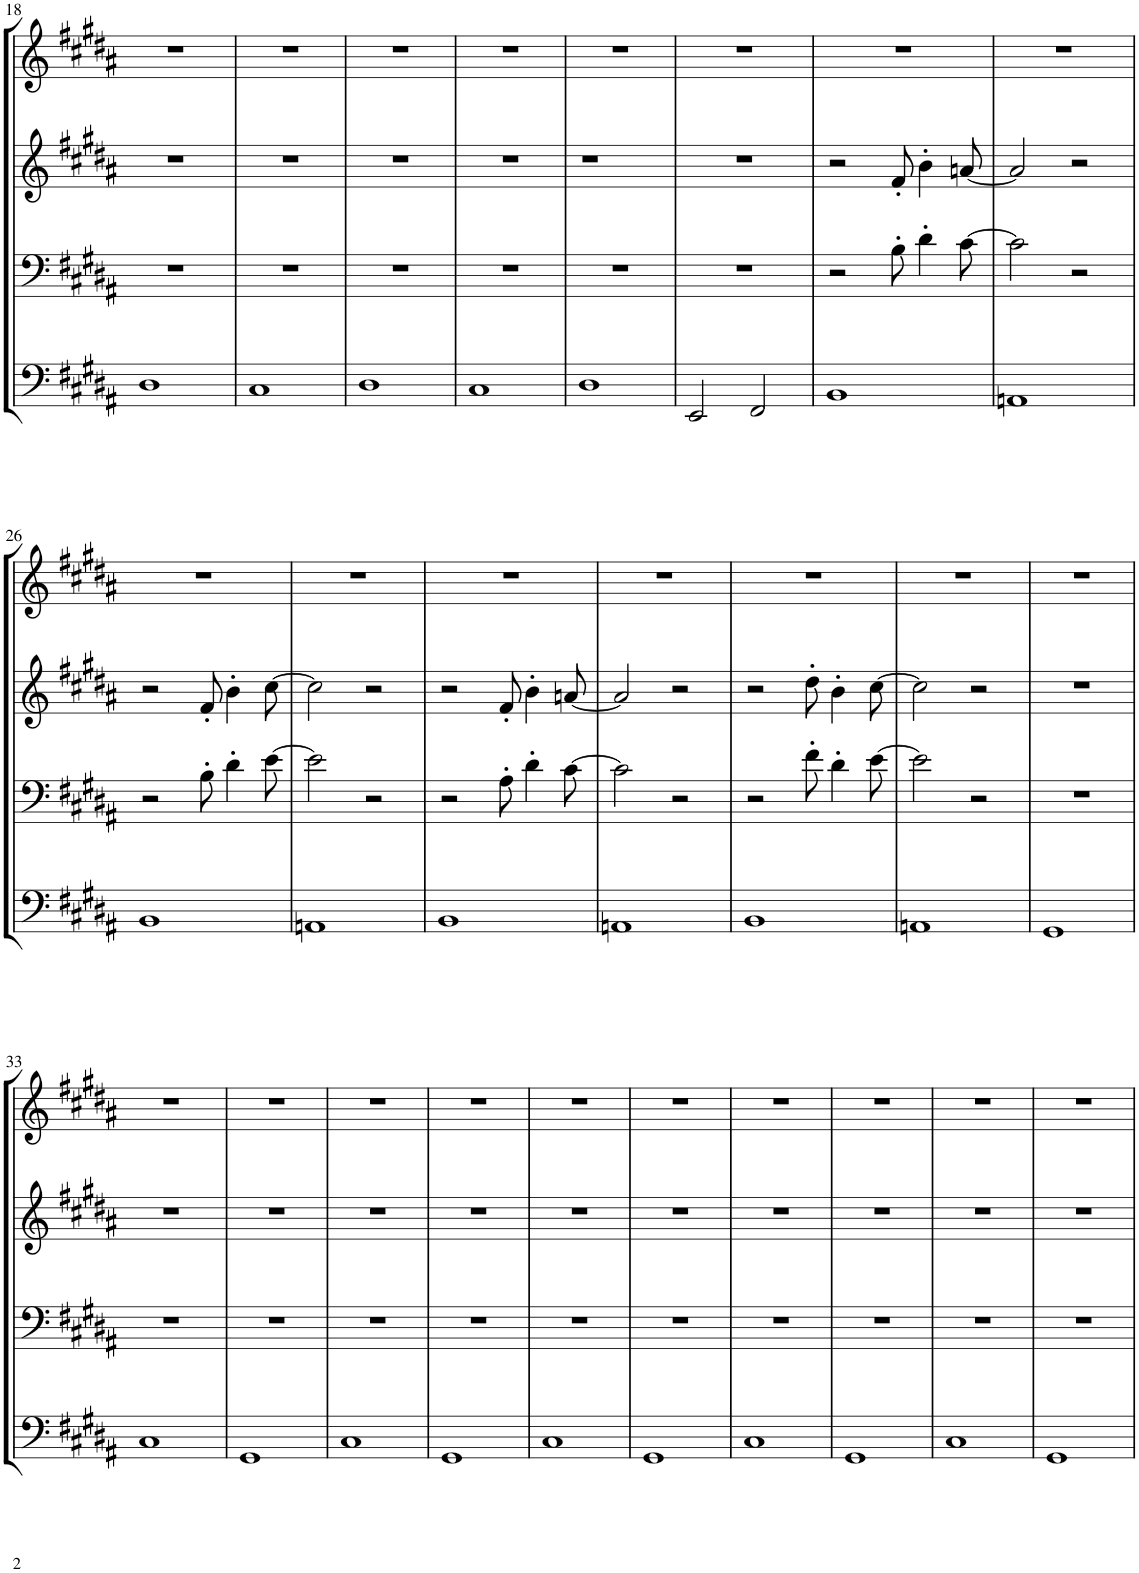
**kern	**kern	**kern	**kern
*part4	*part3	*part2	*part1
*staff4	*staff3	*staff2	*staff1
*I"Tuba	*I"Trombone	*I"Bb Trumpet 2	*I"Bb Trumpet 1
*I'Tba	*I'Trb	*I'Tpt	*I'Tpt
!!LO:PB:g=z
*clefF4	*clefF4	*clefG2	*clefG2
*	*	*ITrd1c2	*ITrd1c2
*k[f#c#g#d#a#]	*k[f#c#g#d#a#]	*k[f#c#g#d#a#]	*k[f#c#g#d#a#]
*M4/4	*M4/4	*M4/4	*M4/4
=18	=18	=18	=18
1D#	1r	1r	1r
=19	=19	=19	=19
1C#	1r	1r	1r
=20	=20	=20	=20
1D#	1r	1r	1r
=21	=21	=21	=21
1C#	1r	1r	1r
=22	=22	=22	=22
1D#	1r	1r	1r
=23	=23	=23	=23
2EE/	1r	1r	1r
2FF#/	.	.	.
=24	=24	=24	=24
1BB	2r	2r	1r
.	8B'\	8f#'/	.
.	4d#'\	4b'\	.
.	[8c#\	[8an/	.
=25	=25	=25	=25
1AAn	2c#\]	2a/]	1r
.	2r	2r	.
!!LO:LB:g=z
=26	=26	=26	=26
1BB	2r	2r	1r
.	8B'\	8f#'/	.
.	4d#'\	4b'\	.
.	[8e\	[8cc#\	.
=27	=27	=27	=27
1AAn	2e\]	2cc#\]	1r
.	2r	2r	.
=28	=28	=28	=28
1BB	2r	2r	1r
.	8A#'\	8f#'/	.
.	4d#'\	4b'\	.
.	[8c#\	[8an/	.
=29	=29	=29	=29
1AAn	2c#\]	2a/]	1r
.	2r	2r	.
=30	=30	=30	=30
1BB	2r	2r	1r
.	8f#'\	8dd#'\	.
.	4d#'\	4b'\	.
.	[8e\	[8cc#\	.
=31	=31	=31	=31
1AAn	2e\]	2cc#\]	1r
.	2r	2r	.
=32	=32	=32	=32
1GG#	1r	1r	1r
!!LO:LB:g=z
=33	=33	=33	=33
1C#	1r	1r	1r
=34	=34	=34	=34
1GG#	1r	1r	1r
=35	=35	=35	=35
1C#	1r	1r	1r
=36	=36	=36	=36
1GG#	1r	1r	1r
=37	=37	=37	=37
1C#	1r	1r	1r
=38	=38	=38	=38
1GG#	1r	1r	1r
=39	=39	=39	=39
1C#	1r	1r	1r
=40	=40	=40	=40
1GG#	1r	1r	1r
=41	=41	=41	=41
1C#	1r	1r	1r
=42	=42	=42	=42
1GG#	1r	1r	1r
=	=	=	=
*-	*-	*-	*-
